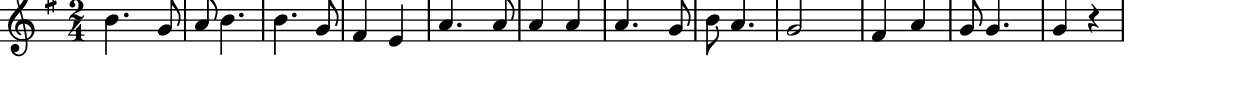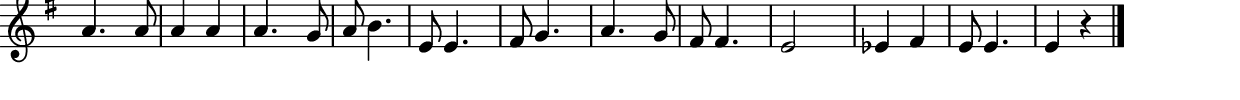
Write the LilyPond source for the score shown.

% MusicXML to Lilypond converter by Kovi

szovegAAA = \lyricmode {  "Én" "va" -- "gyok" "az," "a" -- "ki" "nem" "jó," "Fel" -- "leg" "aj" -- "tó" "nyi" -- "to" -- "ga" -- "tó," "aj" "na" -- "na" -- "na" -- "na" -- "na," "Nyi" -- "to" -- "ga" -- "tom" "a" "fel" -- "le" -- "get," "Sí" -- "rok" "a" -- "lat" -- "ta" "e" -- "le" -- "get," "aj" -- "na" -- "na" -- "na" -- "na" -- "na."  }

% Analyzing...
% 1 parts
% 1 Staff
% forceBassClefActive = 
melody = {
% 46 notes in the part
% 1 voices

\new Staff
\new Voice {
% 46 notes
% 24 mesaures

% Measure 1
\clef "treble"
\key g \major
\time 2/4 
b'4. g'8 
% Measure 2
a'8 b'4. 
% Measure 3
b'4. g'8 
% Measure 4
fis'4 e'4 
% Measure 5
a'4. a'8 
% Measure 6
a'4 a'4 
% Measure 7
a'4. g'8 
% Measure 8
b'8 a'4. 
% Measure 9
g'2 
% Measure 10
fis'4 a'4 
% Measure 11
g'8 g'4. 
% Measure 12
g'4 r4 
% Measure 13
\break
a'4. a'8 
% Measure 14
a'4 a'4 
% Measure 15
a'4. g'8 
% Measure 16
a'8 b'4. 
% Measure 17
e'8 e'4. 
% Measure 18
fis'8 g'4. 
% Measure 19
a'4. g'8 
% Measure 20
fis'8 fis'4. 
% Measure 21
e'2 
% Measure 22
ees'4 fis'4 
% Measure 23
e'8 e'4. 
% Measure 24
e'4 r4 \bar "|." 
} % voice
} % melody


harmonies = \chordmode {
% 15 chords
\germanChords
e4:m s4 s4 s4 s4 s4 s4 s4 a4:m s4 s4 s4 d4 s4 s4 s4 g4 s4 d4 s4 g4 s4 s4 s4 a4:m s4 s4 s4 b4:7 s4 s4 s4 e4:m s4 c4 s4 a4:m s4 b4:7 s4 e4:m s4 b4:7 s4 e4:m
}

\include "../../definitions.ly"
